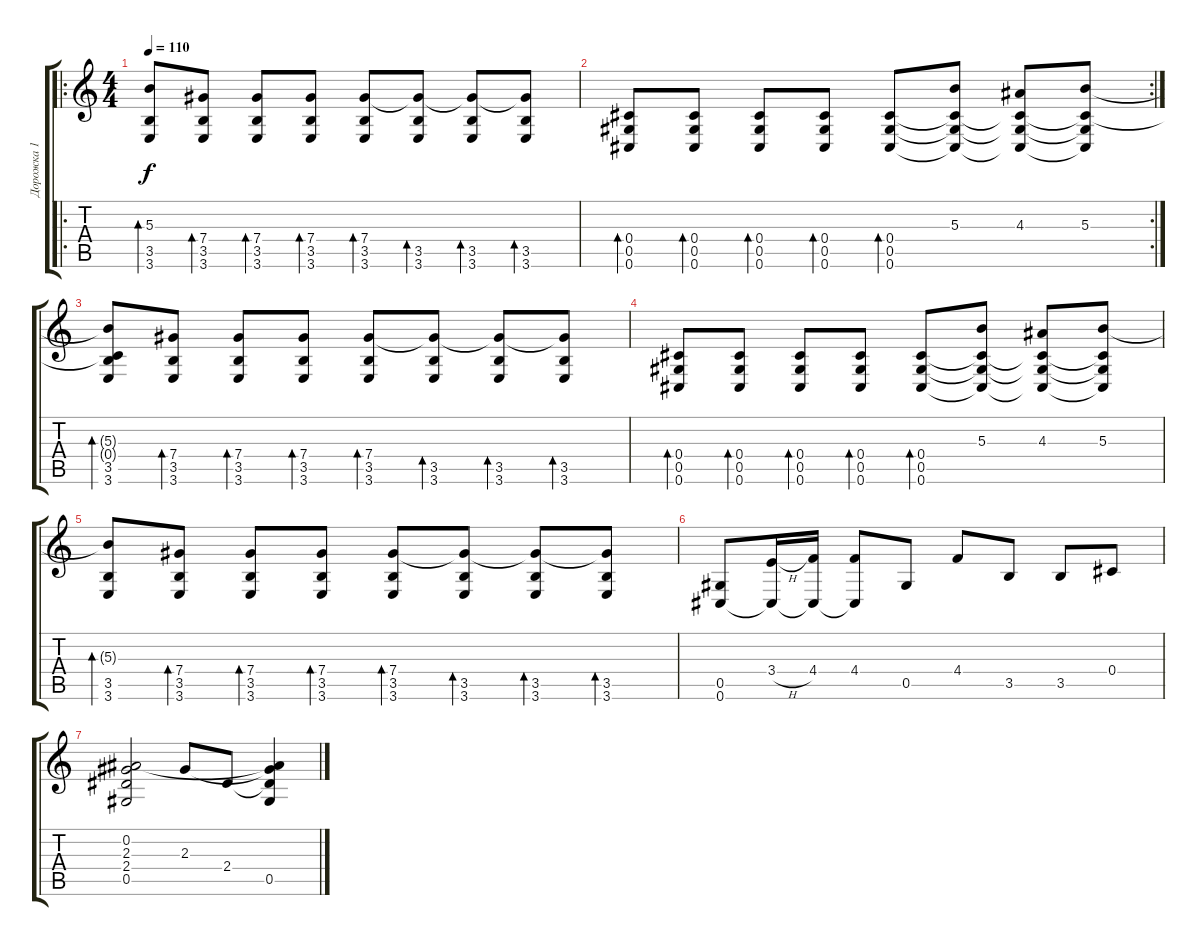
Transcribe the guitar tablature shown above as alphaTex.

\track ("Дорожка 1" "Дорожка 1") {instrument acousticguitarnylon}
\staff {score tabs}
\tuning (Eb4 Bb3 Gb3 Db3 Ab2 Db2) {hide}
\ro
\ts (4 4)
\tempo 110
\clef g2
\ks c
(5.3{t} 3.5 3.6).8{bd 60 dy f} (7.4 3.5 3.6).8{bd 60} (7.4 3.5 3.6).8{bd 60} (7.4 3.5 3.6).8{bd 60} (7.4 3.5 3.6).8{bd 60} (7.4{t} 3.5 3.6).8{bd 60} (7.4{t} 3.5 3.6).8{bd 60} (7.4{t} 3.5 3.6).8{bd 60} |
\rc 2
(0.4 0.5 0.6).8{bd 60} (0.4 0.5 0.6).8{bd 60} (0.4 0.5 0.6).8{bd 60} (0.4 0.5 0.6).8{bd 60} (0.4 0.5 0.6).8{bd 60} (5.3 0.4{t} 0.5{t} 0.6{t}).8 (4.3 0.4{t} 0.5{t} 0.6{t}).8 (5.3 0.4{t} 0.5{t} 0.6{t}).8 |
(5.3{t} 0.4{t} 3.5 3.6).8{bd 60} (7.4 3.5 3.6).8{bd 60} (7.4 3.5 3.6).8{bd 60} (7.4 3.5 3.6).8{bd 60} (7.4 3.5 3.6).8{bd 60} (7.4{t} 3.5 3.6).8{bd 60} (7.4{t} 3.5 3.6).8{bd 60} (7.4{t} 3.5 3.6).8{bd 60} |
(0.4 0.5 0.6).8{bd 60} (0.4 0.5 0.6).8{bd 60} (0.4 0.5 0.6).8{bd 60} (0.4 0.5 0.6).8{bd 60} (0.4 0.5 0.6).8{bd 60} (5.3 0.4{t} 0.5{t} 0.6{t}).8 (4.3 0.4{t} 0.5{t} 0.6{t}).8 (5.3 0.4{t} 0.5{t} 0.6{t}).8 |
(5.3{t} 3.5 3.6).8{bd 60} (7.4 3.5 3.6).8{bd 60} (7.4 3.5 3.6).8{bd 60} (7.4 3.5 3.6).8{bd 60} (7.4 3.5 3.6).8{bd 60} (7.4{t} 3.5 3.6).8{bd 60} (7.4{t} 3.5 3.6).8{bd 60} (7.4{t} 3.5 3.6).8{bd 60} |
(0.5 0.6).8 (3.4{h} 0.6{t}).16 (4.4 0.6{t}).16 (4.4 0.6{t}).8 0.5.8 4.4.8 3.5.8 3.5.8 0.4.8 |
(0.2 2.3 2.4 0.5).2 2.3.8 2.4.8 (0.2{t} 2.3{t} 2.4{t} 0.5).4
